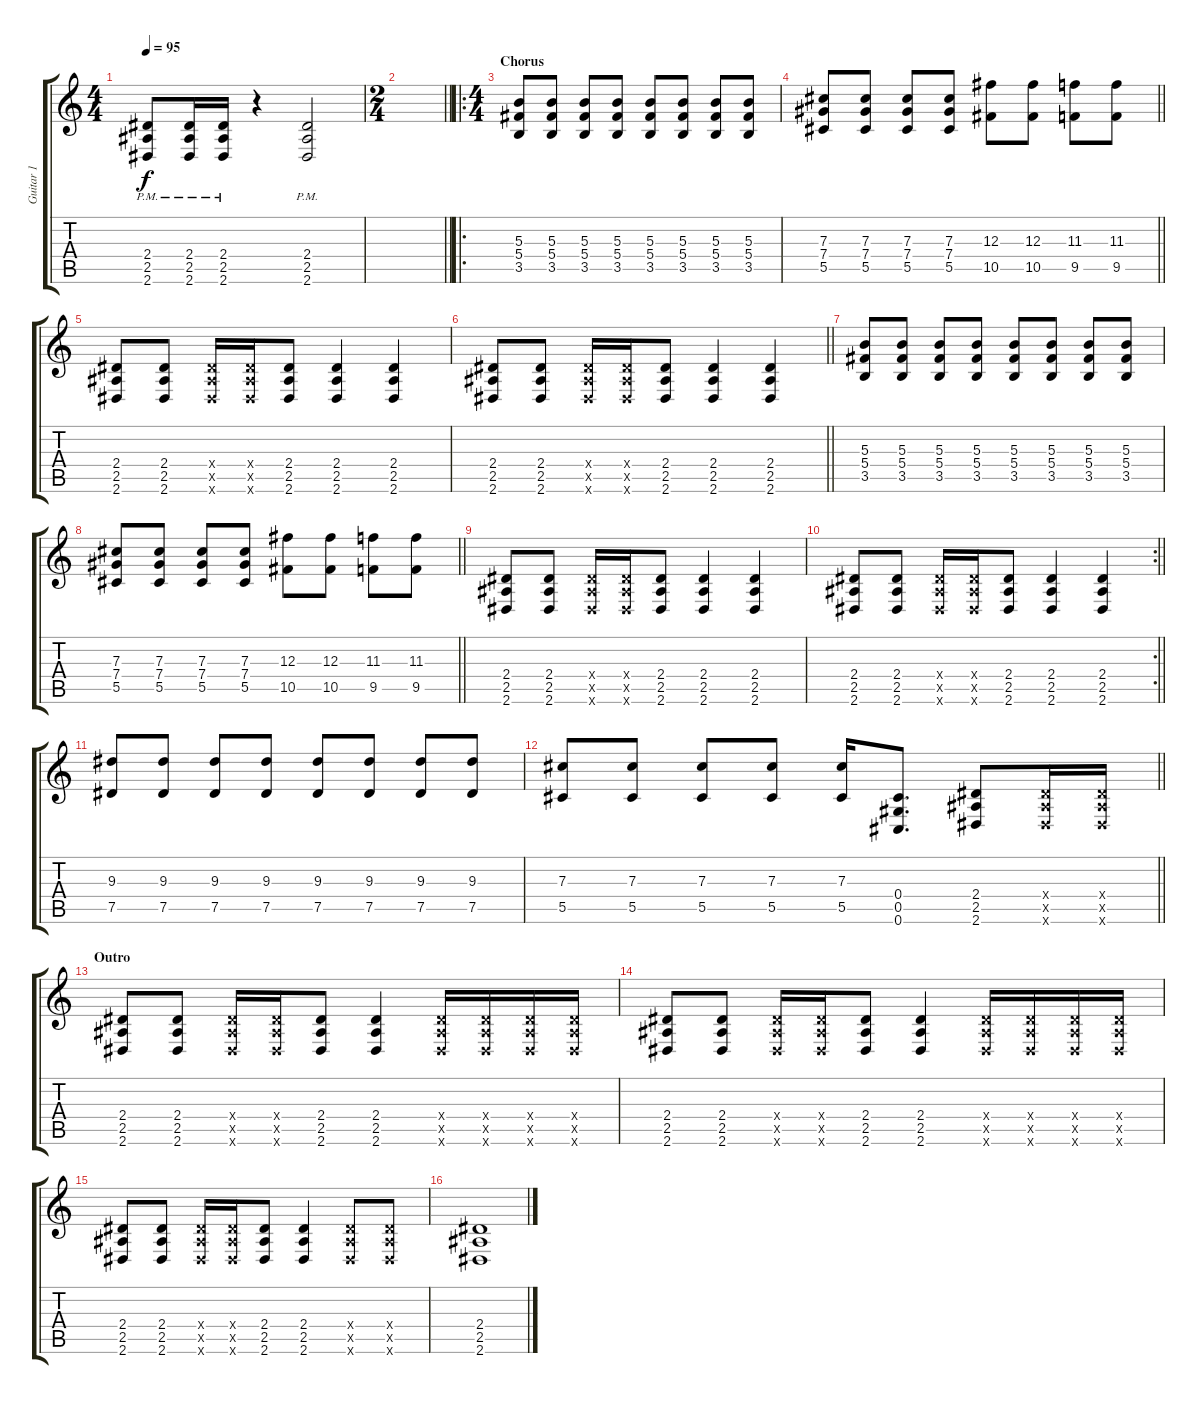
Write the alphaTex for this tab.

\track ("Guitar 1" "Guitar 1") {instrument distortionguitar}
\staff {score tabs}
\tuning (Eb4 Bb3 Gb3 Db3 Ab2 Db2) {hide}
\ts (4 4)
\tempo 95
\clef g2
\ks c
(2.4{pm} 2.5{pm} 2.6{pm}).8{dy f} (2.4{pm} 2.5{pm} 2.6{pm}).16 (2.4{pm} 2.5{pm} 2.6{pm}).16 r.4 (2.4{pm} 2.5{pm} 2.6{pm}).2 |
\ts (2 4)
\barLineRight lightlight
|
\ro
\ts (4 4)
\section ("" "Chorus")
(5.3 5.4 3.5).8 (5.3 5.4 3.5).8 (5.3 5.4 3.5).8 (5.3 5.4 3.5).8 (5.3 5.4 3.5).8 (5.3 5.4 3.5).8 (5.3 5.4 3.5).8 (5.3 5.4 3.5).8 |
\barLineRight lightlight
(7.3 7.4 5.5).8 (7.3 7.4 5.5).8 (7.3 7.4 5.5).8 (7.3 7.4 5.5).8 (12.3 10.5).8 (12.3 10.5).8 (11.3 9.5).8 (11.3 9.5).8 |
(2.4 2.5 2.6).8 (2.4 2.5 2.6).8 (2.4{x} 2.5{x} 2.6{x}).16 (2.4{x} 2.5{x} 2.6{x}).16 (2.4 2.5 2.6).8 (2.4 2.5 2.6).4 (2.4 2.5 2.6).4 |
\barLineRight lightlight
(2.4 2.5 2.6).8 (2.4 2.5 2.6).8 (2.4{x} 2.5{x} 2.6{x}).16 (2.4{x} 2.5{x} 2.6{x}).16 (2.4 2.5 2.6).8 (2.4 2.5 2.6).4 (2.4 2.5 2.6).4 |
(5.3 5.4 3.5).8 (5.3 5.4 3.5).8 (5.3 5.4 3.5).8 (5.3 5.4 3.5).8 (5.3 5.4 3.5).8 (5.3 5.4 3.5).8 (5.3 5.4 3.5).8 (5.3 5.4 3.5).8 |
\barLineRight lightlight
(7.3 7.4 5.5).8 (7.3 7.4 5.5).8 (7.3 7.4 5.5).8 (7.3 7.4 5.5).8 (12.3 10.5).8 (12.3 10.5).8 (11.3 9.5).8 (11.3 9.5).8 |
(2.4 2.5 2.6).8 (2.4 2.5 2.6).8 (2.4{x} 2.5{x} 2.6{x}).16 (2.4{x} 2.5{x} 2.6{x}).16 (2.4 2.5 2.6).8 (2.4 2.5 2.6).4 (2.4 2.5 2.6).4 |
\rc 2
\barLineRight lightlight
(2.4 2.5 2.6).8 (2.4 2.5 2.6).8 (2.4{x} 2.5{x} 2.6{x}).16 (2.4{x} 2.5{x} 2.6{x}).16 (2.4 2.5 2.6).8 (2.4 2.5 2.6).4 (2.4 2.5 2.6).4 |
(9.3 7.5).8 (9.3 7.5).8 (9.3 7.5).8 (9.3 7.5).8 (9.3 7.5).8 (9.3 7.5).8 (9.3 7.5).8 (9.3 7.5).8 |
\barLineRight lightlight
(7.3 5.5).8 (7.3 5.5).8 (7.3 5.5).8 (7.3 5.5).8 (7.3 5.5).16 (0.4 0.5 0.6).8{d} (2.4 2.5 2.6).8 (2.4{x} 2.5{x} 2.6{x}).16 (2.4{x} 2.5{x} 2.6{x}).16 |
\section ("" "Outro")
(2.4 2.5 2.6).8 (2.4 2.5 2.6).8 (2.4{x} 2.5{x} 2.6{x}).16 (2.4{x} 2.5{x} 2.6{x}).16 (2.4 2.5 2.6).8 (2.4 2.5 2.6).4 (2.4{x} 2.5{x} 2.6{x}).16 (2.4{x} 2.5{x} 2.6{x}).16 (2.4{x} 2.5{x} 2.6{x}).16 (2.4{x} 2.5{x} 2.6{x}).16 |
(2.4 2.5 2.6).8 (2.4 2.5 2.6).8 (2.4{x} 2.5{x} 2.6{x}).16 (2.4{x} 2.5{x} 2.6{x}).16 (2.4 2.5 2.6).8 (2.4 2.5 2.6).4 (2.4{x} 2.5{x} 2.6{x}).16 (2.4{x} 2.5{x} 2.6{x}).16 (2.4{x} 2.5{x} 2.6{x}).16 (2.4{x} 2.5{x} 2.6{x}).16 |
(2.4 2.5 2.6).8 (2.4 2.5 2.6).8 (2.4{x} 2.5{x} 2.6{x}).16 (2.4{x} 2.5{x} 2.6{x}).16 (2.4 2.5 2.6).8 (2.4 2.5 2.6).4 (2.4{x} 2.5{x} 2.6{x}).8 (2.4{x} 2.5{x} 2.6{x}).8 |
(2.4 2.5 2.6).1
